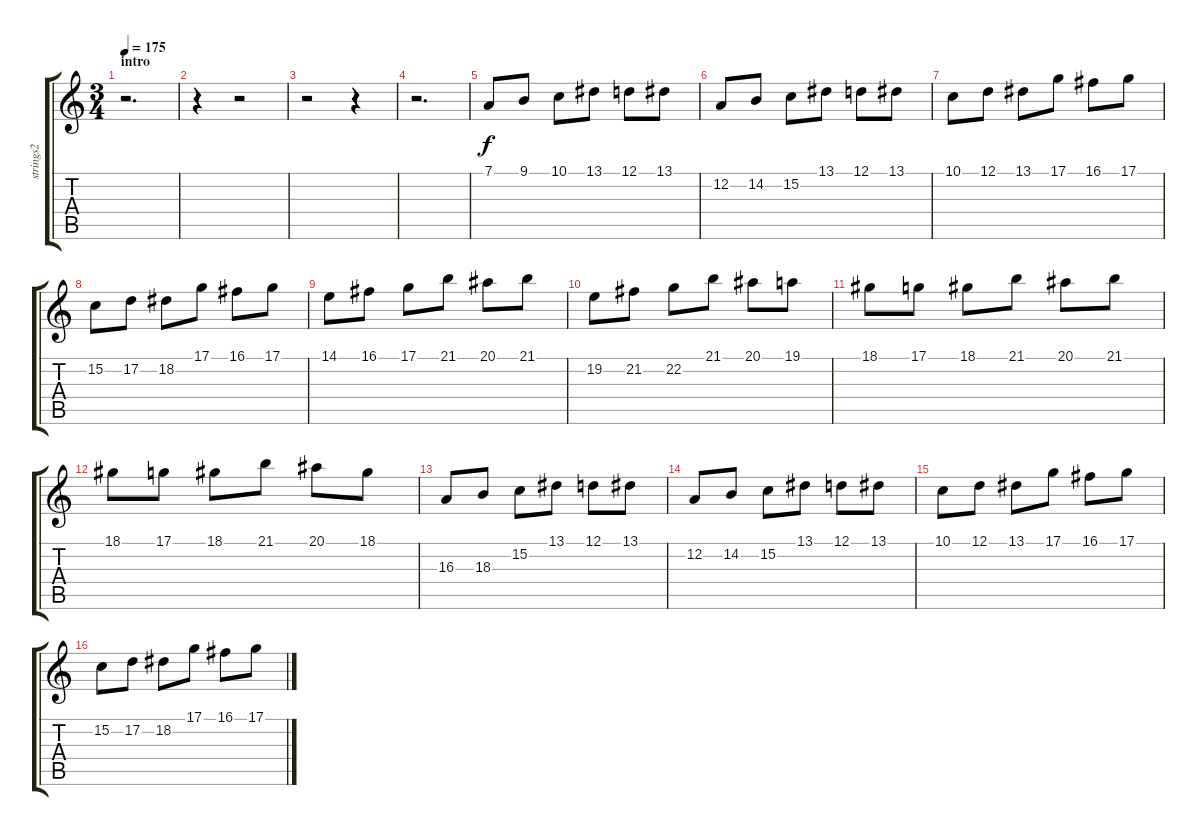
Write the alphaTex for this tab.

\track ("strings2" "strings2") {instrument stringensemble1}
\staff {score tabs}
\tuning (D4 A3 F3 C3 G2 C2) {hide}
\ts (3 4)
\section ("" "intro")
\tempo 175
\clef g2
\ks c
r.2{d dy f instrument stringensemble1} |
r.4 r.2 |
r.2{instrument churchorgan} r.4 |
r.2{d} |
7.1.8 9.1.8 10.1.8 13.1.8 12.1.8 13.1.8 |
12.2.8 14.2.8 15.2.8 13.1.8 12.1.8 13.1.8 |
10.1.8 12.1.8 13.1.8 17.1.8 16.1.8 17.1.8 |
15.2.8 17.2.8 18.2.8 17.1.8 16.1.8 17.1.8 |
14.1.8 16.1.8 17.1.8 21.1.8 20.1.8 21.1.8 |
19.2.8 21.2.8 22.2.8 21.1.8 20.1.8 19.1.8 |
18.1.8 17.1.8 18.1.8 21.1.8 20.1.8 21.1.8 |
18.1.8 17.1.8 18.1.8 21.1.8 20.1.8 18.1.8 |
16.3.8 18.3.8 15.2.8 13.1.8 12.1.8 13.1.8 |
12.2.8 14.2.8 15.2.8 13.1.8 12.1.8 13.1.8 |
10.1.8 12.1.8 13.1.8 17.1.8 16.1.8 17.1.8 |
15.2.8 17.2.8 18.2.8 17.1.8 16.1.8 17.1.8
